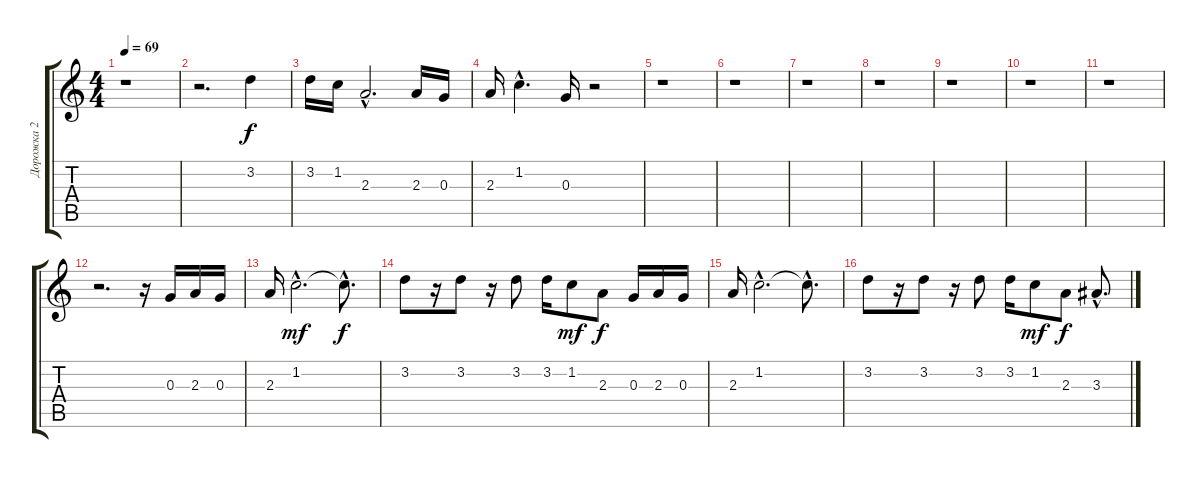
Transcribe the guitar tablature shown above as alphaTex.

\track ("Дорожка 2" "Дорожка 2") {instrument distortionguitar}
\staff {score tabs}
\tuning (E4 B3 G3 D3 A2 E2) {hide}
\ts (4 4)
\tempo 69
\clef g2
\ks c
r.1{dy f instrument distortionguitar} |
r.2{d} 3.2.4 |
3.2.16 1.2.16 2.3{hac}.2{d} 2.3.16 0.3.16 |
2.3.16 1.2{hac}.4{d} 0.3.16 r.2 |
r.1 |
r.1 |
r.1 |
r.1 |
r.1 |
r.1 |
r.1 |
r.2{d} r.16 0.3.16 2.3.16 0.3.16 |
2.3.16 1.2{hac}.2{d dy mf} 1.2{hac t}.8{d dy f} |
3.2.8 r.16 3.2.8 r.16 3.2.8 3.2.16 1.2.8{dy mf} 2.3.8{dy f} 0.3.16 2.3.16 0.3.16 |
2.3.16 1.2{hac}.2{d} 1.2{hac t}.8{d} |
3.2.8 r.16 3.2.8 r.16 3.2.8 3.2.16 1.2.8{dy mf} 2.3.8{dy f} 3.3{hac}.8{d}
